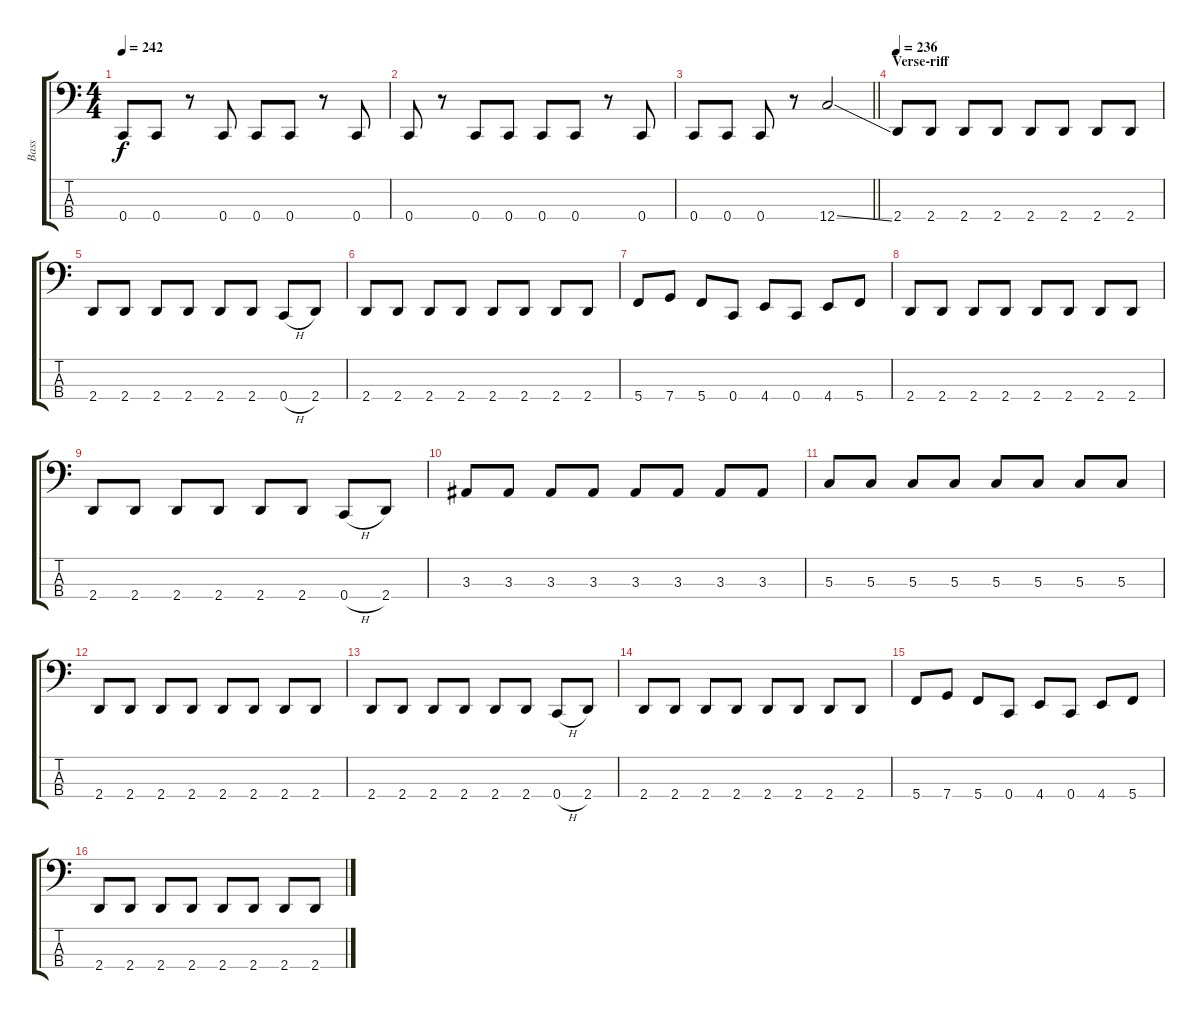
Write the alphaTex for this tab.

\track ("Bass" "Bass") {instrument electricbasspick}
\staff {score tabs}
\tuning (F2 C2 G1 C1) {hide}
\ts (4 4)
\tempo 242
\clef f4
\ks c
0.4.8{dy f} 0.4.8 r.8 0.4.8 0.4.8 0.4.8 r.8 0.4.8 |
0.4.8 r.8 0.4.8 0.4.8 0.4.8 0.4.8 r.8 0.4.8 |
\barLineRight lightlight
0.4.8 0.4.8 0.4.8 r.8 12.4{ss}.2 |
\section ("" "Verse-riff")
\tempo 236
2.4.8 2.4.8 2.4.8 2.4.8 2.4.8 2.4.8 2.4.8 2.4.8 |
2.4.8 2.4.8 2.4.8 2.4.8 2.4.8 2.4.8 0.4{h}.8 2.4.8 |
2.4.8 2.4.8 2.4.8 2.4.8 2.4.8 2.4.8 2.4.8 2.4.8 |
5.4.8 7.4.8 5.4.8 0.4.8 4.4.8 0.4.8 4.4.8 5.4.8 |
2.4.8 2.4.8 2.4.8 2.4.8 2.4.8 2.4.8 2.4.8 2.4.8 |
2.4.8 2.4.8 2.4.8 2.4.8 2.4.8 2.4.8 0.4{h}.8 2.4.8 |
3.3.8 3.3.8 3.3.8 3.3.8 3.3.8 3.3.8 3.3.8 3.3.8 |
5.3.8 5.3.8 5.3.8 5.3.8 5.3.8 5.3.8 5.3.8 5.3.8 |
2.4.8 2.4.8 2.4.8 2.4.8 2.4.8 2.4.8 2.4.8 2.4.8 |
2.4.8 2.4.8 2.4.8 2.4.8 2.4.8 2.4.8 0.4{h}.8 2.4.8 |
2.4.8 2.4.8 2.4.8 2.4.8 2.4.8 2.4.8 2.4.8 2.4.8 |
5.4.8 7.4.8 5.4.8 0.4.8 4.4.8 0.4.8 4.4.8 5.4.8 |
2.4.8 2.4.8 2.4.8 2.4.8 2.4.8 2.4.8 2.4.8 2.4.8
